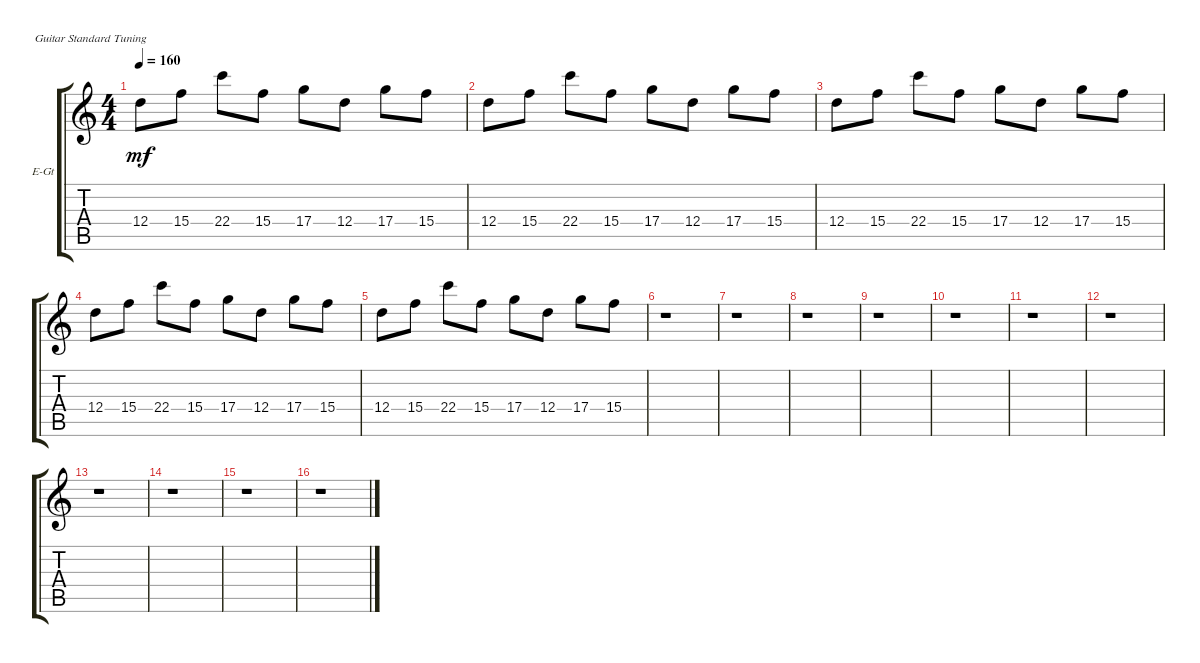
\bracketExtendMode groupsimilarinstruments
\firstSystemTrackNameOrientation horizontal
\otherSystemsTrackNameOrientation horizontal
\track ("Keyboard" "E-Gt") {instrument electricguitarclean}
\staff {score tabs}
\tuning (E4 B3 G3 D3 A2 E2)
\ts (4 4)
\tempo 160
\clef g2
\ks c
12.4.8{dy mf} 15.4.8 22.4.8 15.4.8 17.4.8 12.4.8 17.4.8 15.4.8 |
12.4.8 15.4.8 22.4.8 15.4.8 17.4.8 12.4.8 17.4.8 15.4.8 |
12.4.8 15.4.8 22.4.8 15.4.8 17.4.8 12.4.8 17.4.8 15.4.8 |
12.4.8 15.4.8 22.4.8 15.4.8 17.4.8 12.4.8 17.4.8 15.4.8 |
12.4.8 15.4.8 22.4.8 15.4.8 17.4.8 12.4.8 17.4.8 15.4.8 |
r.1 |
r.1 |
r.1 |
r.1 |
r.1 |
r.1 |
r.1 |
r.1 |
r.1 |
r.1 |
r.1
